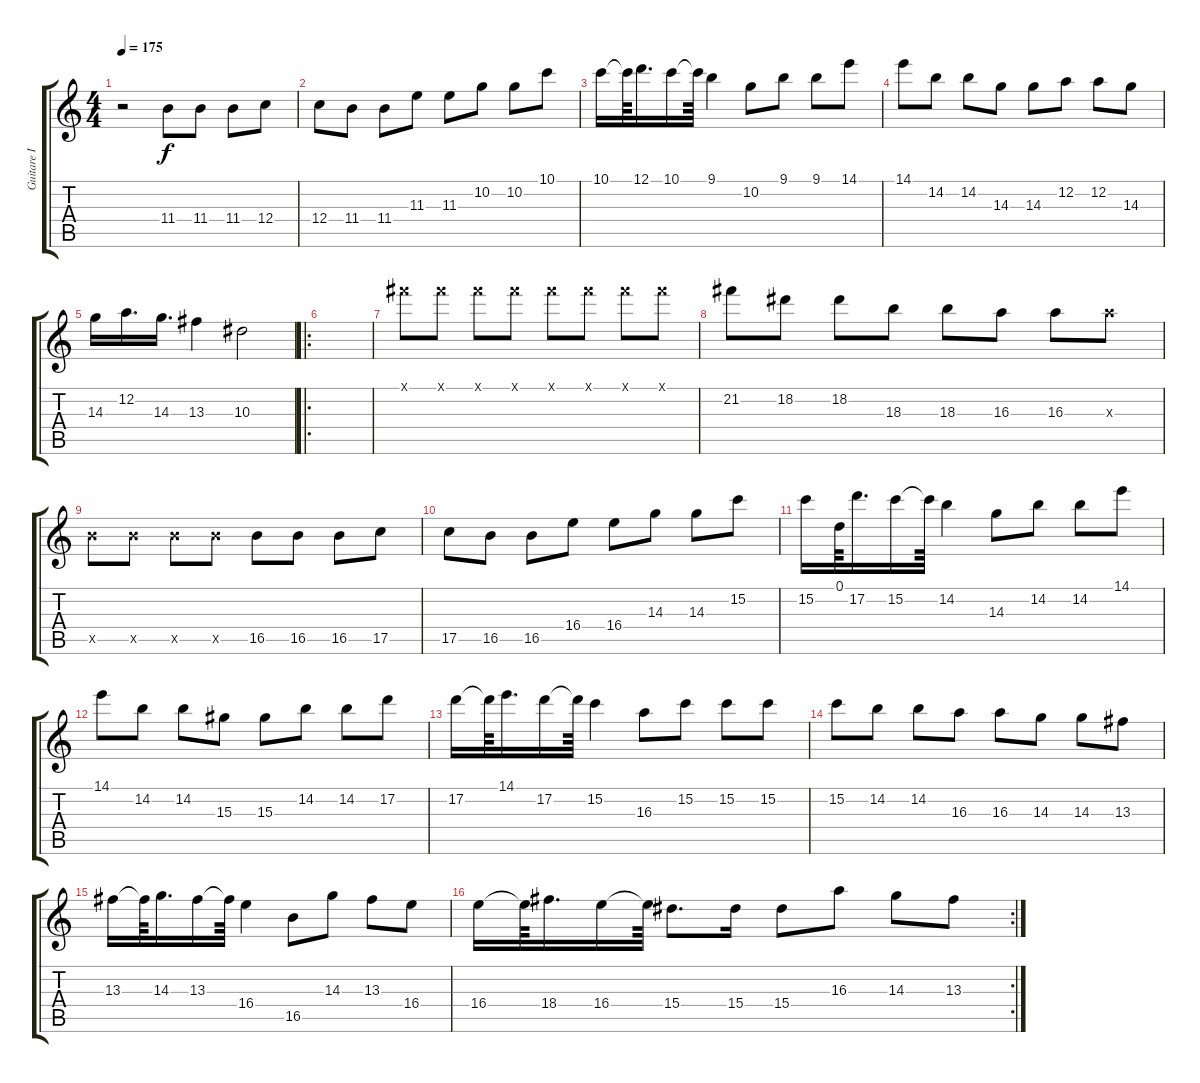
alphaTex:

\track ("Guitare I - Jabouh Sielmeth" "Guitare I ") {instrument overdrivenguitar}
\staff {score tabs}
\tuning (D4 A3 F3 C3 G2 D2) {hide}
\ts (4 4)
\tempo 175
\clef g2
\ks c
r.2{dy f instrument overdrivenguitar} 11.4.8 11.4.8 11.4.8 12.4.8 |
12.4.8 11.4.8 11.4.8 11.3.8 11.3.8 10.2.8 10.2.8 10.1.8 |
10.1.16 10.1{t}.64 12.1.16{d} 10.1.16 10.1{t}.64 9.1.4 10.2.8 9.1.8 9.1.8 14.1.8 |
14.1.8 14.2.8 14.2.8 14.3.8 14.3.8 12.2.8 12.2.8 14.3.8 |
14.3.16 12.2.16{d} 14.3.16{d} 13.3.4 10.3.2 |
\ro
|
16.1{x}.8 16.1{x}.8 16.1{x}.8 16.1{x}.8 16.1{x}.8 16.1{x}.8 16.1{x}.8 16.1{x}.8 |
21.2.8 18.2.8 18.2.8 18.3.8 18.3.8 16.3.8 16.3.8 16.3{x}.8 |
16.5{x}.8 16.5{x}.8 16.5{x}.8 16.5{x}.8 16.5.8 16.5.8 16.5.8 17.5.8 |
17.5.8 16.5.8 16.5.8 16.4.8 16.4.8 14.3.8 14.3.8 15.2.8 |
15.2.16 0.1.64 17.2.16{d} 15.2.16 15.2{t}.64 14.2.4 14.3.8 14.2.8 14.2.8 14.1.8 |
14.1.8 14.2.8 14.2.8 15.3.8 15.3.8 14.2.8 14.2.8 17.2.8 |
17.2.16 17.2{t}.64 14.1.16{d} 17.2.16 17.2{t}.64 15.2.4 16.3.8 15.2.8 15.2.8 15.2.8 |
15.2.8 14.2.8 14.2.8 16.3.8 16.3.8 14.3.8 14.3.8 13.3.8 |
13.3.16 13.3{t}.64 14.3.16{d} 13.3.16 13.3{t}.64 16.4.4 16.5.8 14.3.8 13.3.8 16.4.8 |
\rc 2
16.4.16 16.4{t}.64 18.4.16{d} 16.4.16 16.4{t}.64 15.4.8{d} 15.4.16 15.4.8 16.3.8 14.3.8 13.3.8
